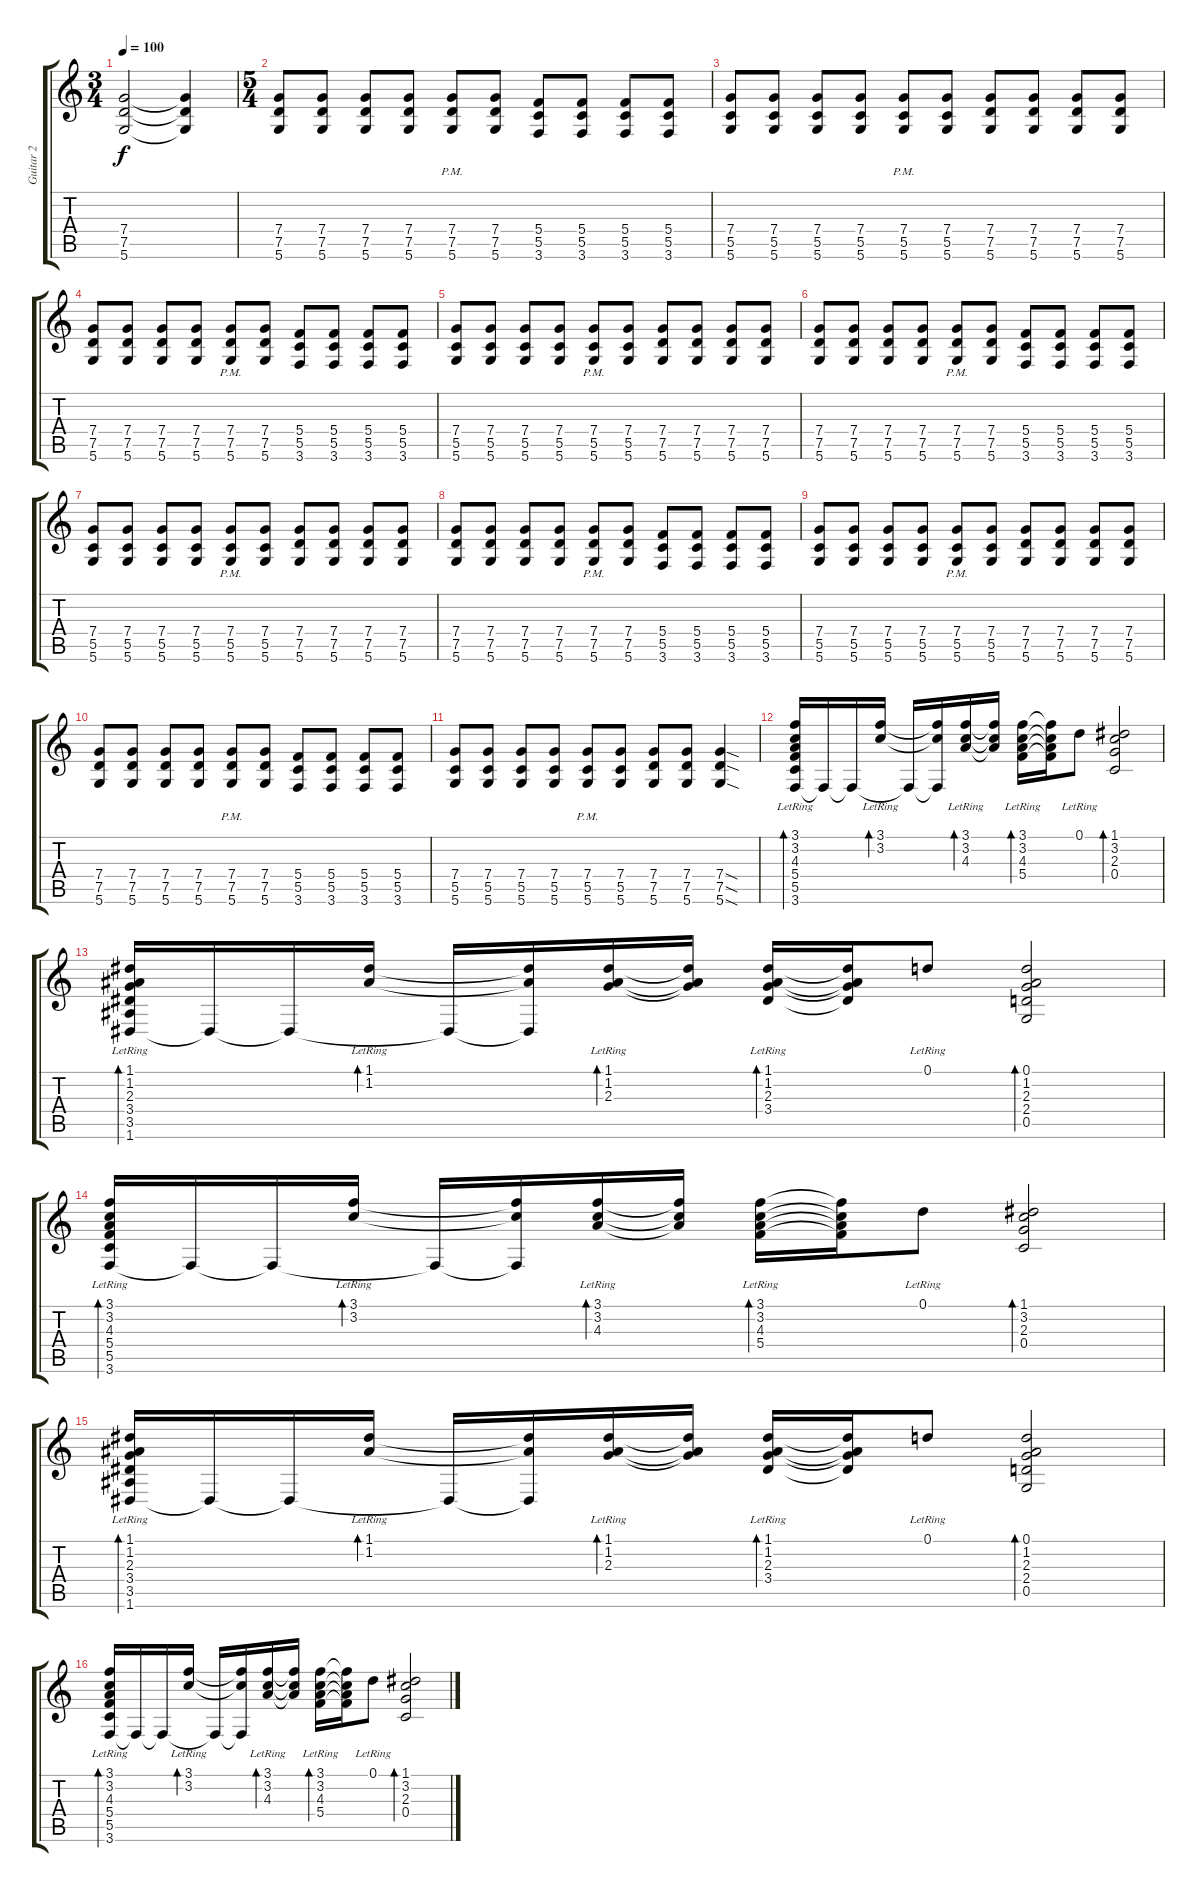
\track ("Guitar 2" "Guitar 2") {instrument distortionguitar}
\staff {score tabs}
\tuning (D4 A3 F3 C3 G2 D2) {hide}
\ts (3 4)
\tempo 100
\clef g2
\ks c
(7.4 7.5 5.6).2{dy f} (7.4{t} 7.5{t} 5.6{t}).4 |
\ts (5 4)
(7.4 7.5 5.6).8 (7.4 7.5 5.6).8 (7.4 7.5 5.6).8 (7.4 7.5 5.6).8 (7.4{pm} 7.5{pm} 5.6{pm}).8 (7.4 7.5 5.6).8 (5.4 5.5 3.6).8 (5.4 5.5 3.6).8 (5.4 5.5 3.6).8 (5.4 5.5 3.6).8 |
(7.4 5.5 5.6).8 (7.4 5.5 5.6).8 (7.4 5.5 5.6).8 (7.4 5.5 5.6).8 (7.4{pm} 5.5{pm} 5.6{pm}).8 (7.4 5.5 5.6).8 (7.4 7.5 5.6).8 (7.4 7.5 5.6).8 (7.4 7.5 5.6).8 (7.4 7.5 5.6).8 |
(7.4 7.5 5.6).8 (7.4 7.5 5.6).8 (7.4 7.5 5.6).8 (7.4 7.5 5.6).8 (7.4{pm} 7.5{pm} 5.6{pm}).8 (7.4 7.5 5.6).8 (5.4 5.5 3.6).8 (5.4 5.5 3.6).8 (5.4 5.5 3.6).8 (5.4 5.5 3.6).8 |
(7.4 5.5 5.6).8 (7.4 5.5 5.6).8 (7.4 5.5 5.6).8 (7.4 5.5 5.6).8 (7.4{pm} 5.5{pm} 5.6{pm}).8 (7.4 5.5 5.6).8 (7.4 7.5 5.6).8 (7.4 7.5 5.6).8 (7.4 7.5 5.6).8 (7.4 7.5 5.6).8 |
(7.4 7.5 5.6).8 (7.4 7.5 5.6).8 (7.4 7.5 5.6).8 (7.4 7.5 5.6).8 (7.4{pm} 7.5{pm} 5.6{pm}).8 (7.4 7.5 5.6).8 (5.4 5.5 3.6).8 (5.4 5.5 3.6).8 (5.4 5.5 3.6).8 (5.4 5.5 3.6).8 |
(7.4 5.5 5.6).8 (7.4 5.5 5.6).8 (7.4 5.5 5.6).8 (7.4 5.5 5.6).8 (7.4{pm} 5.5{pm} 5.6{pm}).8 (7.4 5.5 5.6).8 (7.4 7.5 5.6).8 (7.4 7.5 5.6).8 (7.4 7.5 5.6).8 (7.4 7.5 5.6).8 |
(7.4 7.5 5.6).8 (7.4 7.5 5.6).8 (7.4 7.5 5.6).8 (7.4 7.5 5.6).8 (7.4{pm} 7.5{pm} 5.6{pm}).8 (7.4 7.5 5.6).8 (5.4 5.5 3.6).8 (5.4 5.5 3.6).8 (5.4 5.5 3.6).8 (5.4 5.5 3.6).8 |
(7.4 5.5 5.6).8 (7.4 5.5 5.6).8 (7.4 5.5 5.6).8 (7.4 5.5 5.6).8 (7.4{pm} 5.5{pm} 5.6{pm}).8 (7.4 5.5 5.6).8 (7.4 7.5 5.6).8 (7.4 7.5 5.6).8 (7.4 7.5 5.6).8 (7.4 7.5 5.6).8 |
(7.4 7.5 5.6).8 (7.4 7.5 5.6).8 (7.4 7.5 5.6).8 (7.4 7.5 5.6).8 (7.4{pm} 7.5{pm} 5.6{pm}).8 (7.4 7.5 5.6).8 (5.4 5.5 3.6).8 (5.4 5.5 3.6).8 (5.4 5.5 3.6).8 (5.4 5.5 3.6).8 |
(7.4 5.5 5.6).8 (7.4 5.5 5.6).8 (7.4 5.5 5.6).8 (7.4 5.5 5.6).8 (7.4{pm} 5.5{pm} 5.6{pm}).8 (7.4 5.5 5.6).8 (7.4 7.5 5.6).8 (7.4 7.5 5.6).8 (7.4{sod} 7.5{sod} 5.6{sod}).4 |
(3.1{lr} 3.2{lr} 4.3{lr} 5.4{lr} 5.5{lr} 3.6{lr}).16{bd 120 instrument acousticguitarsteel} 3.6{t}.16 3.6{t}.16 (3.1{lr} 3.2{lr}).16{bd 120} 3.6{t}.16 (3.1{t} 3.2{t} 3.6{t}).16 (3.1{lr} 3.2{lr} 4.3{lr}).16{bd 120} (3.1{t} 3.2{t} 4.3{t}).16 (3.1{lr} 3.2{lr} 4.3{lr} 5.4{lr}).16{bd 120} (3.1{t} 3.2{t} 4.3{t} 5.4{t}).16 0.1{lr}.8 (1.1 3.2 2.3 0.4).2{bd 120} |
(1.1{lr} 1.2{lr} 2.3{lr} 3.4{lr} 3.5{lr} 1.6{lr}).16{bd 120} 1.6{t}.16 1.6{t}.16 (1.1{lr} 1.2{lr}).16{bd 120} 1.6{t}.16 (1.1{t} 1.2{t} 1.6{t}).16 (1.1{lr} 1.2{lr} 2.3{lr}).16{bd 120} (1.1{t} 1.2{t} 2.3{t}).16 (1.1{lr} 1.2{lr} 2.3{lr} 3.4{lr}).16{bd 120} (1.1{t} 1.2{t} 2.3{t} 3.4{t}).16 0.1{lr}.8 (0.1 1.2 2.3 2.4 0.5).2{bd 120} |
(3.1{lr} 3.2{lr} 4.3{lr} 5.4{lr} 5.5{lr} 3.6{lr}).16{bd 120} 3.6{t}.16 3.6{t}.16 (3.1{lr} 3.2{lr}).16{bd 120} 3.6{t}.16 (3.1{t} 3.2{t} 3.6{t}).16 (3.1{lr} 3.2{lr} 4.3{lr}).16{bd 120} (3.1{t} 3.2{t} 4.3{t}).16 (3.1{lr} 3.2{lr} 4.3{lr} 5.4{lr}).16{bd 120} (3.1{t} 3.2{t} 4.3{t} 5.4{t}).16 0.1{lr}.8 (1.1 3.2 2.3 0.4).2{bd 120} |
(1.1{lr} 1.2{lr} 2.3{lr} 3.4{lr} 3.5{lr} 1.6{lr}).16{bd 120} 1.6{t}.16 1.6{t}.16 (1.1{lr} 1.2{lr}).16{bd 120} 1.6{t}.16 (1.1{t} 1.2{t} 1.6{t}).16 (1.1{lr} 1.2{lr} 2.3{lr}).16{bd 120} (1.1{t} 1.2{t} 2.3{t}).16 (1.1{lr} 1.2{lr} 2.3{lr} 3.4{lr}).16{bd 120} (1.1{t} 1.2{t} 2.3{t} 3.4{t}).16 0.1{lr}.8 (0.1 1.2 2.3 2.4 0.5).2{bd 120} |
(3.1{lr} 3.2{lr} 4.3{lr} 5.4{lr} 5.5{lr} 3.6{lr}).16{bd 120} 3.6{t}.16 3.6{t}.16 (3.1{lr} 3.2{lr}).16{bd 120} 3.6{t}.16 (3.1{t} 3.2{t} 3.6{t}).16 (3.1{lr} 3.2{lr} 4.3{lr}).16{bd 120} (3.1{t} 3.2{t} 4.3{t}).16 (3.1{lr} 3.2{lr} 4.3{lr} 5.4{lr}).16{bd 120} (3.1{t} 3.2{t} 4.3{t} 5.4{t}).16 0.1{lr}.8 (1.1 3.2 2.3 0.4).2{bd 120}
